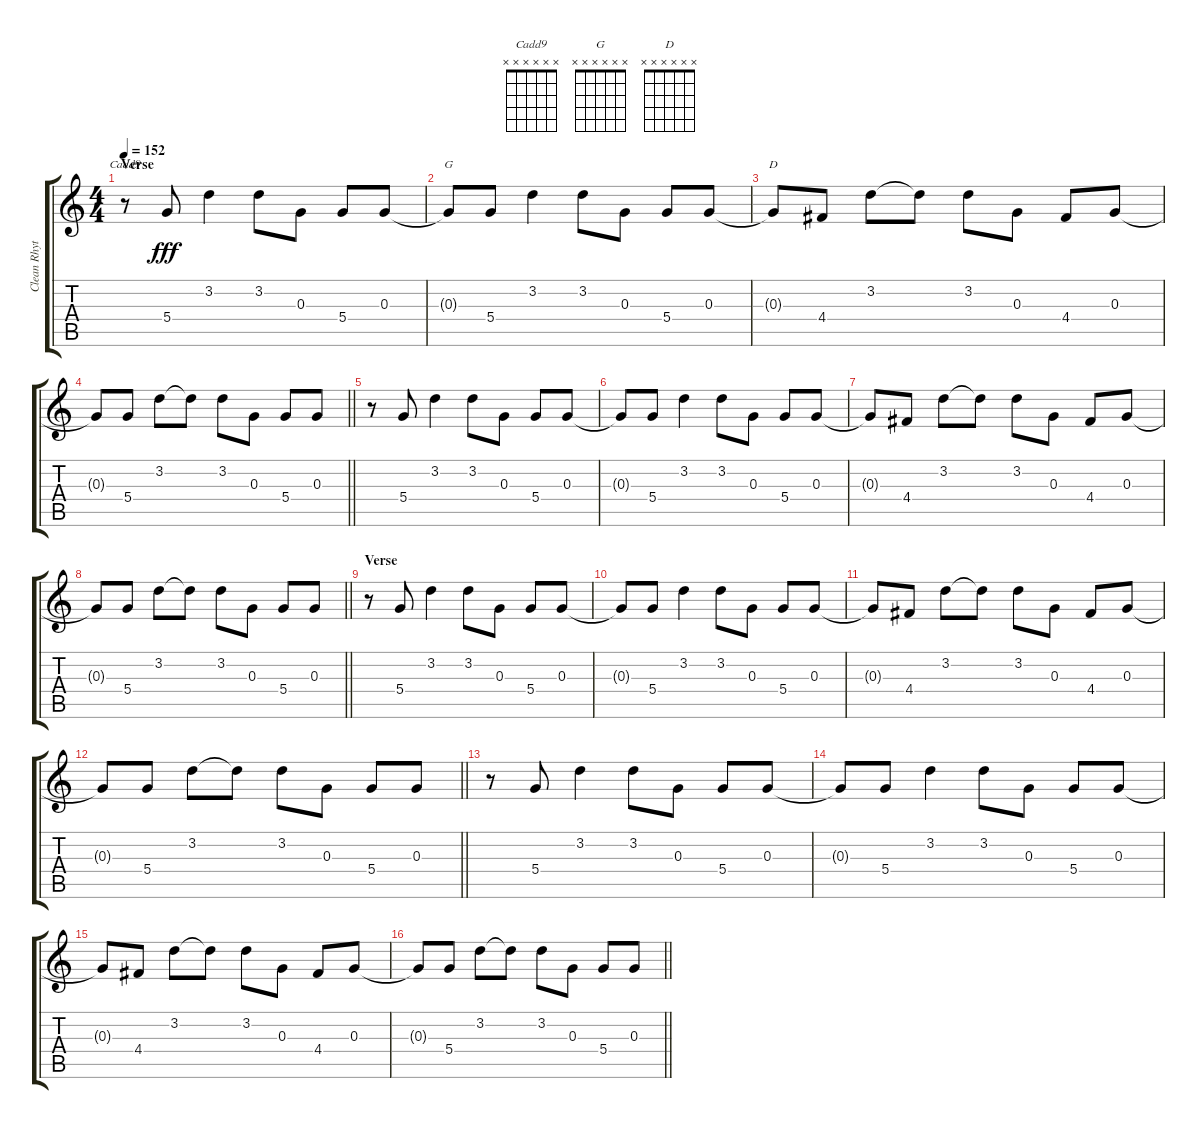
\track ("Clean Rhythm Guitar" "Clean Rhyt") {instrument electricguitarclean}
\staff {score tabs}
\tuning (E4 B3 G3 D3 A2 E2) {hide}
\chord ("Cadd9" x x x x x x)
\chord ("G" x x x x x x)
\chord ("D" x x x x x x)
\ts (4 4)
\section ("" "Verse")
\tempo 152
\clef g2
\ks c
r.8{ch "Cadd9" dy fff} 5.4.8 3.2.4 3.2.8 0.3.8 5.4.8 0.3.8 |
0.3{t}.8{ch "G"} 5.4.8 3.2.4 3.2.8 0.3.8 5.4.8 0.3.8 |
0.3{t}.8{ch "D"} 4.4.8 3.2.8 3.2{t}.8 3.2.8 0.3.8 4.4.8 0.3.8 |
\barLineRight lightlight
0.3{t}.8 5.4.8 3.2.8 3.2{t}.8 3.2.8 0.3.8 5.4.8 0.3.8 |
r.8 5.4.8 3.2.4 3.2.8 0.3.8 5.4.8 0.3.8 |
0.3{t}.8 5.4.8 3.2.4 3.2.8 0.3.8 5.4.8 0.3.8 |
0.3{t}.8 4.4.8 3.2.8 3.2{t}.8 3.2.8 0.3.8 4.4.8 0.3.8 |
\barLineRight lightlight
0.3{t}.8 5.4.8 3.2.8 3.2{t}.8 3.2.8 0.3.8 5.4.8 0.3.8 |
\section ("" "Verse")
r.8 5.4.8 3.2.4 3.2.8 0.3.8 5.4.8 0.3.8 |
0.3{t}.8 5.4.8 3.2.4 3.2.8 0.3.8 5.4.8 0.3.8 |
0.3{t}.8 4.4.8 3.2.8 3.2{t}.8 3.2.8 0.3.8 4.4.8 0.3.8 |
\barLineRight lightlight
0.3{t}.8 5.4.8 3.2.8 3.2{t}.8 3.2.8 0.3.8 5.4.8 0.3.8 |
r.8 5.4.8 3.2.4 3.2.8 0.3.8 5.4.8 0.3.8 |
0.3{t}.8 5.4.8 3.2.4 3.2.8 0.3.8 5.4.8 0.3.8 |
0.3{t}.8 4.4.8 3.2.8 3.2{t}.8 3.2.8 0.3.8 4.4.8 0.3.8 |
\barLineRight lightlight
0.3{t}.8 5.4.8 3.2.8 3.2{t}.8 3.2.8 0.3.8 5.4.8 0.3.8
